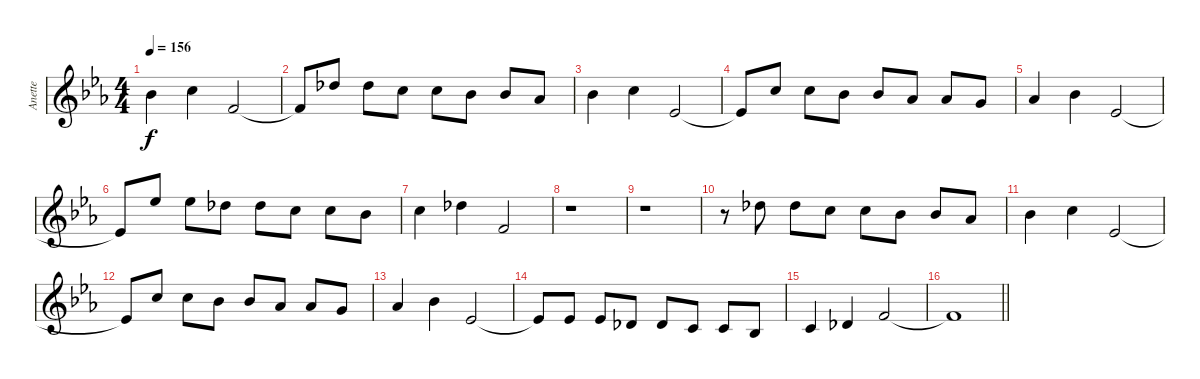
\track ("Anette" "Anette") {instrument flute}
\staff {score}
\tuning (E4 B3 G3 D3 A2 E2) {hide}
\ts (4 4)
\tempo 156
\clef g2
\ks cminor
6.1.4{dy f} 8.1.4 1.1.2 |
1.1{t}.8 9.1.8 9.1.8 8.1.8 8.1.8 6.1.8 6.1.8 4.1.8 |
11.2.4 8.1.4 4.2.2 |
4.2{t}.8 8.1.8 8.1.8 6.1.8 6.1.8 4.1.8 4.1.8 3.1.8 |
4.1.4 6.1.4 4.2.2 |
4.2{t}.8 11.1.8 11.1.8 9.1.8 9.1.8 8.1.8 8.1.8 6.1.8 |
8.1.4 9.1.4 1.1.2 |
r.1 |
r.1 |
r.8 9.1.8 9.1.8 8.1.8 8.1.8 6.1.8 6.1.8 4.1.8 |
6.1.4 8.1.4 4.2.2 |
4.2{t}.8 8.1.8 8.1.8 6.1.8 6.1.8 4.1.8 4.1.8 3.1.8 |
4.1.4 6.1.4 4.2.2 |
4.2{t}.8 4.2.8 4.2.8 2.2.8 2.2.8 1.2.8 1.2.8 3.3.8 |
1.2.4 2.2.4 1.1.2 |
\barLineRight lightlight
1.1{t}.1
